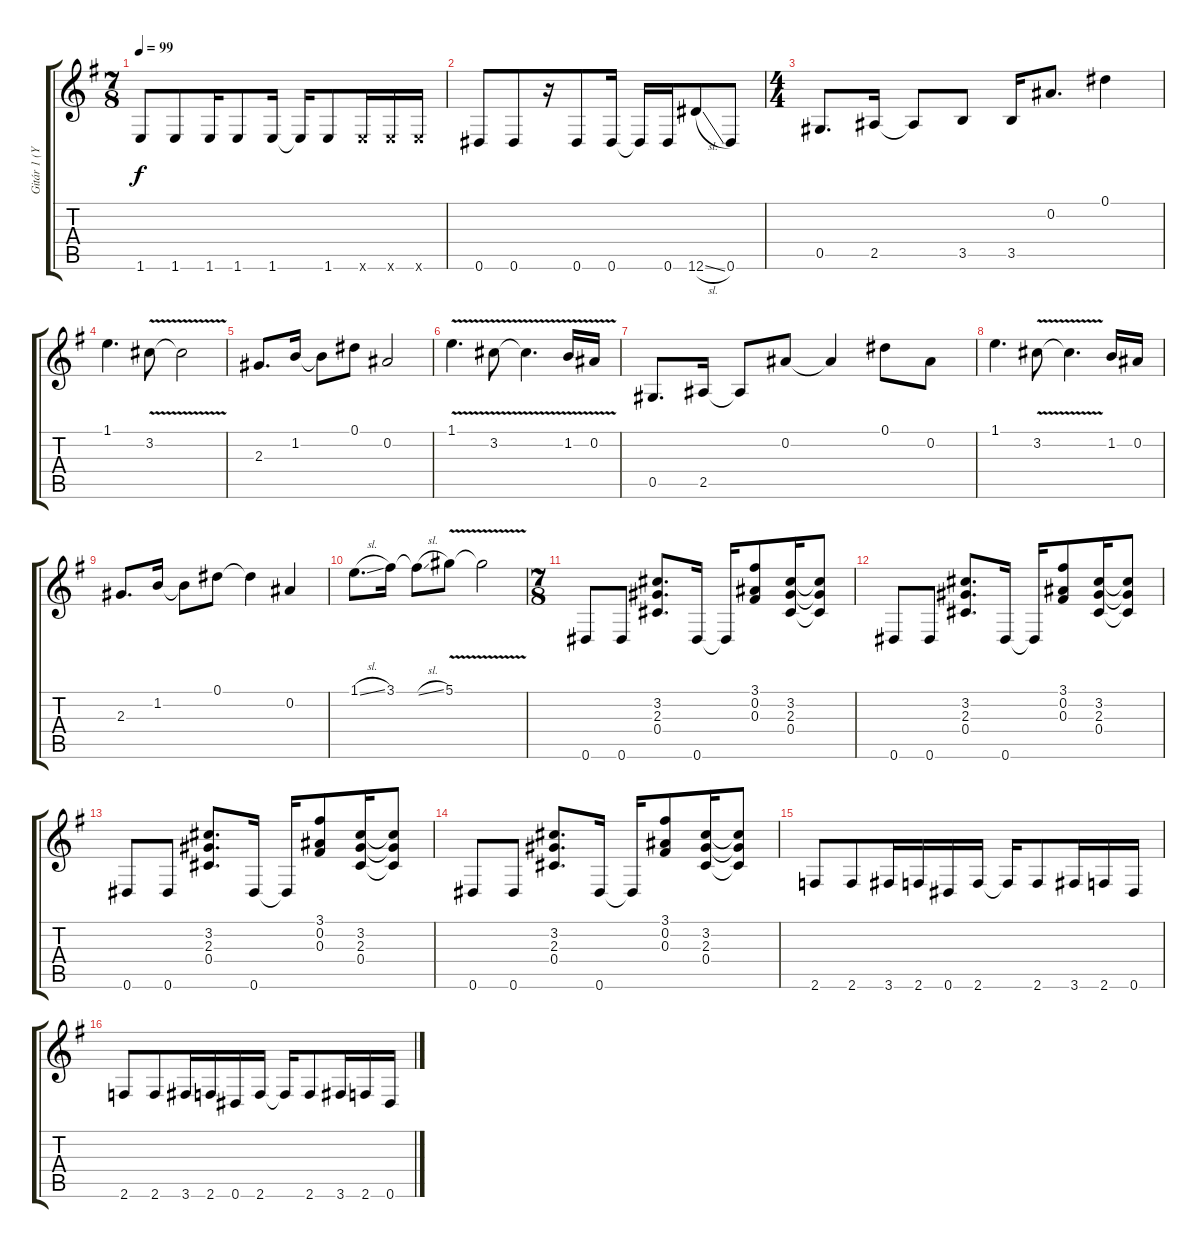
\track ("Gitár 1 (Yngwie Malmsteen)" "Gitár 1 (Y") {instrument distortionguitar}
\staff {score tabs}
\tuning (Eb4 Bb3 Gb3 Db3 Ab2 Eb2) {hide}
\ts (7 8)
\tempo 99
\clef g2
\ks g
1.6.8{dy f beam merge} 1.6.8 1.6.16 1.6.8{beam merge} 1.6.16 1.6{t}.16 1.6.8{beam merge} 1.6{x}.16 1.6{x}.16 1.6{x}.16 |
0.6.8{beam merge} 0.6.8 r.16 0.6.8{beam merge} 0.6.16 0.6{t}.16 0.6.16 12.6{sl}.8 0.6.8 |
\ts (4 4)
0.5.8{d} 2.5.16 2.5{t}.8 3.5.8 3.5.16 0.2.8{d} 0.1.4 |
1.1.4{d} 3.2{v}.8 3.2{t}.2 |
2.3.8{d} 1.2.16 1.2{t}.8 0.1.8 0.2.2 |
1.1{v}.4{d} 3.2{v}.8 3.2{t}.4{d} 1.2{v}.16 0.2{v}.16 |
0.5.8{d} 2.5.16 2.5{t}.8 0.2.8 0.2{t}.4 0.1.8 0.2.8 |
1.1.4{d} 3.2{v}.8 3.2{t}.4{d} 1.2.16 0.2.16 |
2.3.8{d} 1.2.16 1.2{t}.8 0.1.8 0.1{t}.4 0.2.4 |
1.1{sl}.8{d} 3.1.16 3.1{sl t}.8 5.1{v}.8 5.1{t}.2 |
\ts (7 8)
0.6.8 0.6.8{beam split} (3.2 2.3 0.4).8{d beam merge} 0.6.16 0.6{t}.16 (3.1 0.2 0.3).8{beam merge} (3.2 2.3 0.4).16 (3.2{t} 2.3{t} 0.4{t}).8 |
0.6.8 0.6.8{beam split} (3.2 2.3 0.4).8{d beam merge} 0.6.16 0.6{t}.16 (3.1 0.2 0.3).8{beam merge} (3.2 2.3 0.4).16 (3.2{t} 2.3{t} 0.4{t}).8 |
0.6.8 0.6.8{beam split} (3.2 2.3 0.4).8{d beam merge} 0.6.16 0.6{t}.16 (3.1 0.2 0.3).8{beam merge} (3.2 2.3 0.4).16 (3.2{t} 2.3{t} 0.4{t}).8 |
0.6.8 0.6.8{beam split} (3.2 2.3 0.4).8{d beam merge} 0.6.16 0.6{t}.16 (3.1 0.2 0.3).8{beam merge} (3.2 2.3 0.4).16 (3.2{t} 2.3{t} 0.4{t}).8 |
2.6.8{volume 11 beam merge} 2.6.8 3.6.16 2.6.16{beam merge} 0.6.16 2.6.16 2.6{t}.16 2.6.8{beam merge} 3.6.16 2.6.16 0.6.16 |
2.6.8{beam merge} 2.6.8 3.6.16 2.6.16{beam merge} 0.6.16 2.6.16 2.6{t}.16 2.6.8{beam merge} 3.6.16 2.6.16 0.6.16
